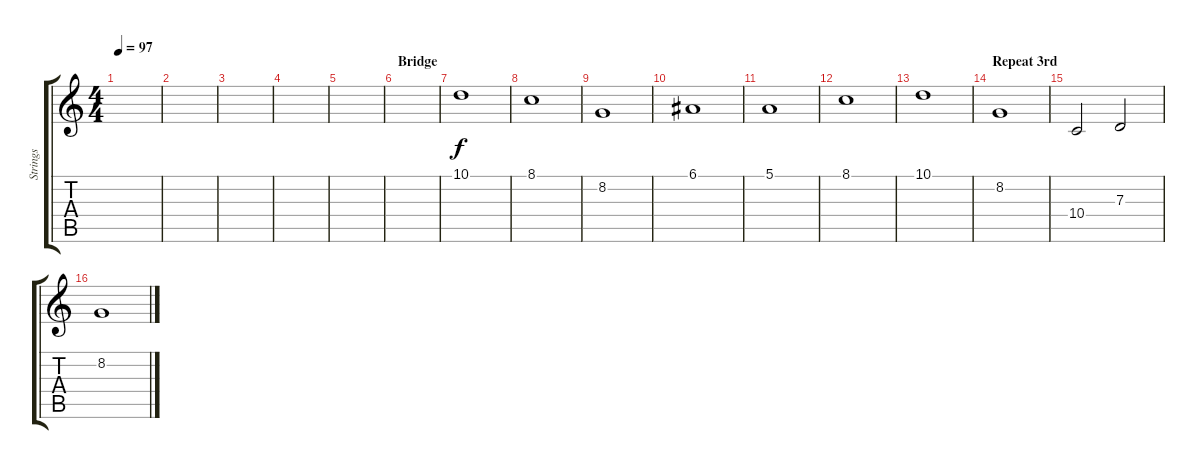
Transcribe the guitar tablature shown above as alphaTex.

\track ("Strings" "Strings") {instrument synthstrings2}
\staff {score tabs}
\tuning (E4 B3 G3 D3 A2 E2) {hide}
\ts (4 4)
\tempo 97
\clef g2
\ks c
|
|
|
|
|
\section ("" "Bridge")
|
10.1.1 |
8.1.1 |
8.2.1 |
6.1.1 |
5.1.1 |
8.1.1 |
10.1.1 |
\section ("" "Repeat 3rd ")
8.2.1 |
10.4.2 7.3.2 |
8.2.1
